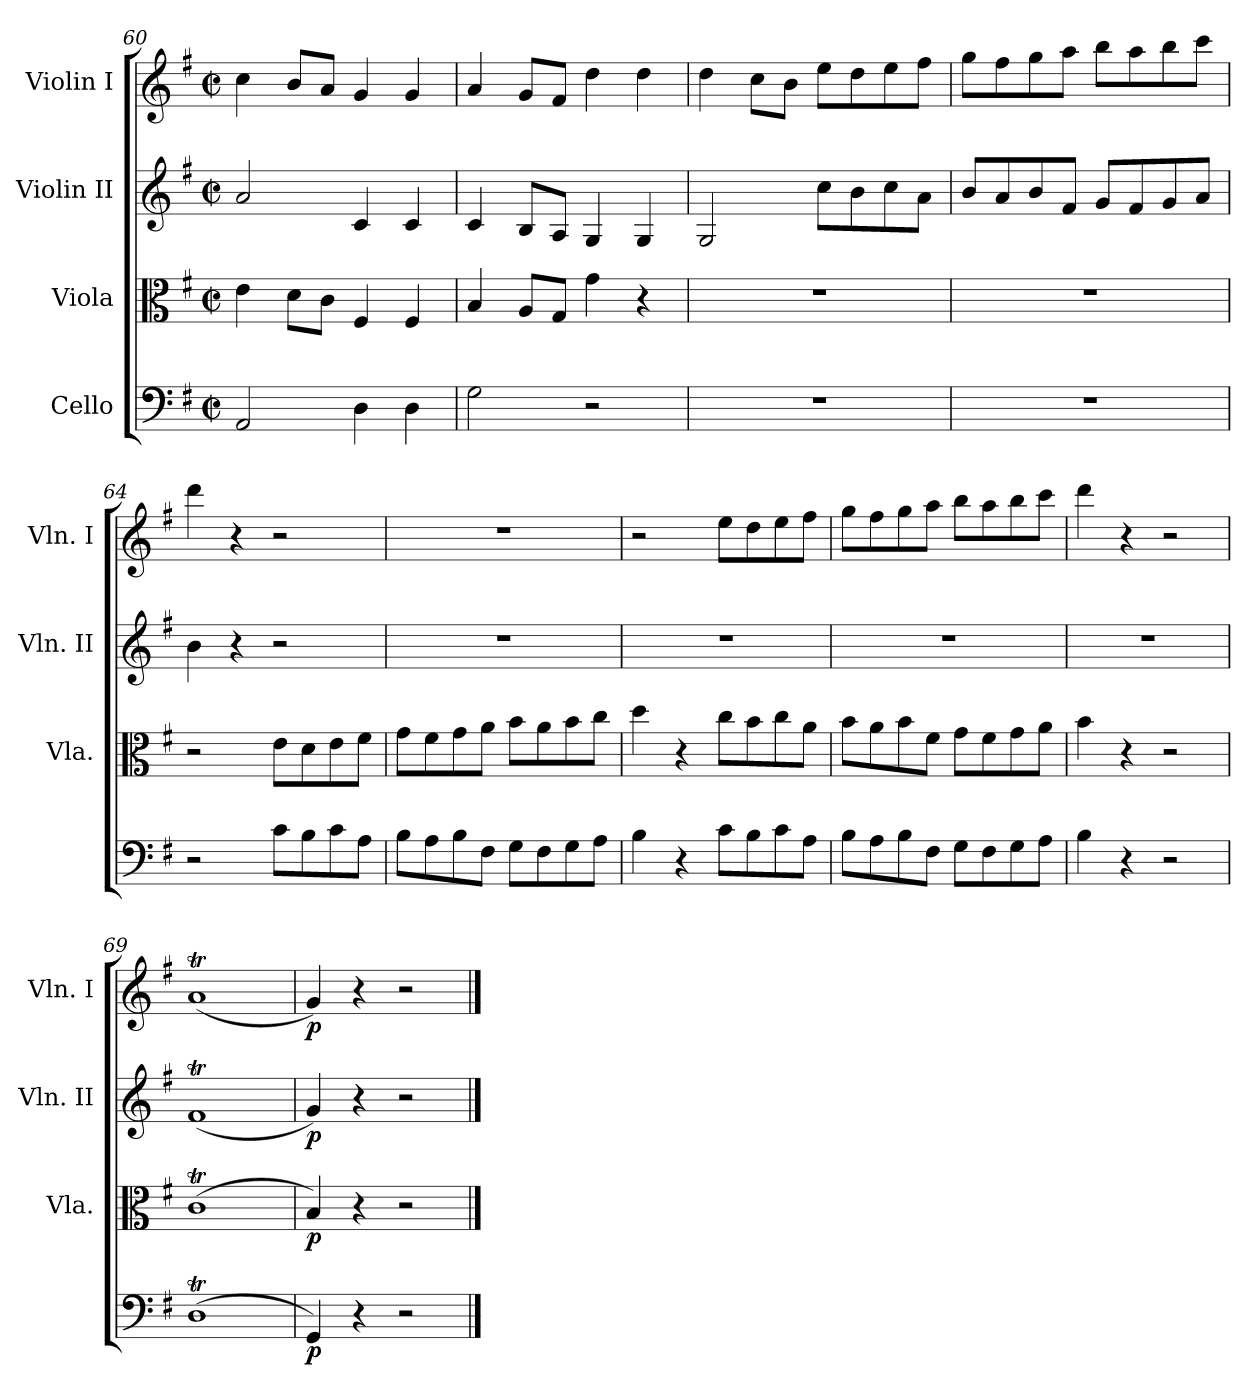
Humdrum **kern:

**kern	**dynam	**kern	**dynam	**kern	**dynam	**kern	**dynam
*part4	*part4	*part3	*part3	*part2	*part2	*part1	*part1
*staff4	*staff4	*staff3	*staff3	*staff2	*staff2	*staff1	*staff1
*I"Cello	*	*I"Viola	*	*I"Violin II	*	*I"Violin I	*
*	*	*I'Vla.	*	*I'Vln. II	*	*I'Vln. I	*
*clefF4	*	*clefC3	*	*clefG2	*	*clefG2	*
*k[f#]	*	*k[f#]	*	*k[f#]	*	*k[f#]	*
*G:	*	*G:	*	*G:	*	*G:	*
*M2/2	*	*M2/2	*	*M2/2	*	*M2/2	*
*met(c|)	*	*met(c|)	*	*met(c|)	*	*met(c|)	*
=60	=60	=60	=60	=60	=60	=60	=60
2AA/	.	4e\	.	2a/	.	4cc\	.
.	.	8d\L	.	.	.	8b\L	.
.	.	8c\J	.	.	.	8a/J	.
4D\	.	4F#/	.	4c/	.	4g/	.
4D\	.	4F#/	.	4c/	.	4g/	.
=61	=61	=61	=61	=61	=61	=61	=61
2G\	.	4B/	.	4c/	.	4a/	.
.	.	8A/L	.	8B/L	.	8g/L	.
.	.	8G/J	.	8A/J	.	8f#/J	.
2r	.	4g\	.	4G/	.	4dd\	.
.	.	4r	.	4G/	.	4dd\	.
=62	=62	=62	=62	=62	=62	=62	=62
1r	.	1r	.	2G/	.	4dd\	.
.	.	.	.	.	.	8cc\L	.
.	.	.	.	.	.	8b\J	.
.	.	.	.	8cc\L	.	8ee\L	.
.	.	.	.	8b\	.	8dd\	.
.	.	.	.	8cc\	.	8ee\	.
.	.	.	.	8a\J	.	8ff#\J	.
=63	=63	=63	=63	=63	=63	=63	=63
1r	.	1r	.	8b/L	.	8gg\L	.
.	.	.	.	8a/	.	8ff#\	.
.	.	.	.	8b/	.	8gg\	.
.	.	.	.	8f#/J	.	8aa\J	.
.	.	.	.	8g/L	.	8bb\L	.
.	.	.	.	8f#/	.	8aa\	.
.	.	.	.	8g/	.	8bb\	.
.	.	.	.	8a/J	.	8ccc\J	.
=64	=64	=64	=64	=64	=64	=64	=64
2r	.	2r	.	4b\	.	4ddd\	.
.	.	.	.	4r	.	4r	.
8c\L	.	8e\L	.	2r	.	2r	.
8B\	.	8d\	.	.	.	.	.
8c\	.	8e\	.	.	.	.	.
8A\J	.	8f#\J	.	.	.	.	.
=65	=65	=65	=65	=65	=65	=65	=65
8B\L	.	8g\L	.	1r	.	1r	.
8A\	.	8f#\	.	.	.	.	.
8B\	.	8g\	.	.	.	.	.
8F#\J	.	8a\J	.	.	.	.	.
8G\L	.	8b\L	.	.	.	.	.
8F#\	.	8a\	.	.	.	.	.
8G\	.	8b\	.	.	.	.	.
8A\J	.	8cc\J	.	.	.	.	.
=66	=66	=66	=66	=66	=66	=66	=66
4B\	.	4dd\	.	1r	.	2r	.
4r	.	4r	.	.	.	.	.
8c\L	.	8cc\L	.	.	.	8ee\L	.
8B\	.	8b\	.	.	.	8dd\	.
8c\	.	8cc\	.	.	.	8ee\	.
8A\J	.	8a\J	.	.	.	8ff#\J	.
=67	=67	=67	=67	=67	=67	=67	=67
8B\L	.	8b\L	.	1r	.	8gg\L	.
8A\	.	8a\	.	.	.	8ff#\	.
8B\	.	8b\	.	.	.	8gg\	.
8F#\J	.	8f#\J	.	.	.	8aa\J	.
8G\L	.	8g\L	.	.	.	8bb\L	.
8F#\	.	8f#\	.	.	.	8aa\	.
8G\	.	8g\	.	.	.	8bb\	.
8A\J	.	8a\J	.	.	.	8ccc\J	.
=68	=68	=68	=68	=68	=68	=68	=68
4B\	.	4b\	.	1r	.	4ddd\	.
4r	.	4r	.	.	.	4r	.
2r	.	2r	.	.	.	2r	.
=69	=69	=69	=69	=69	=69	=69	=69
(1DT	.	(1cT	.	(1f#t	.	(1aT	.
=70	=70	=70	=70	=70	=70	=70	=70
!	!LO:DY:b	!	!LO:DY:b	!	!LO:DY:b	!	!LO:DY:b
4GG/)	p	4B/)	p	4g/)	p	4g/)	p
4r	.	4r	.	4r	.	4r	.
2r	.	2r	.	2r	.	2r	.
==	==	==	==	==	==	==	==
*-	*-	*-	*-	*-	*-	*-	*-
